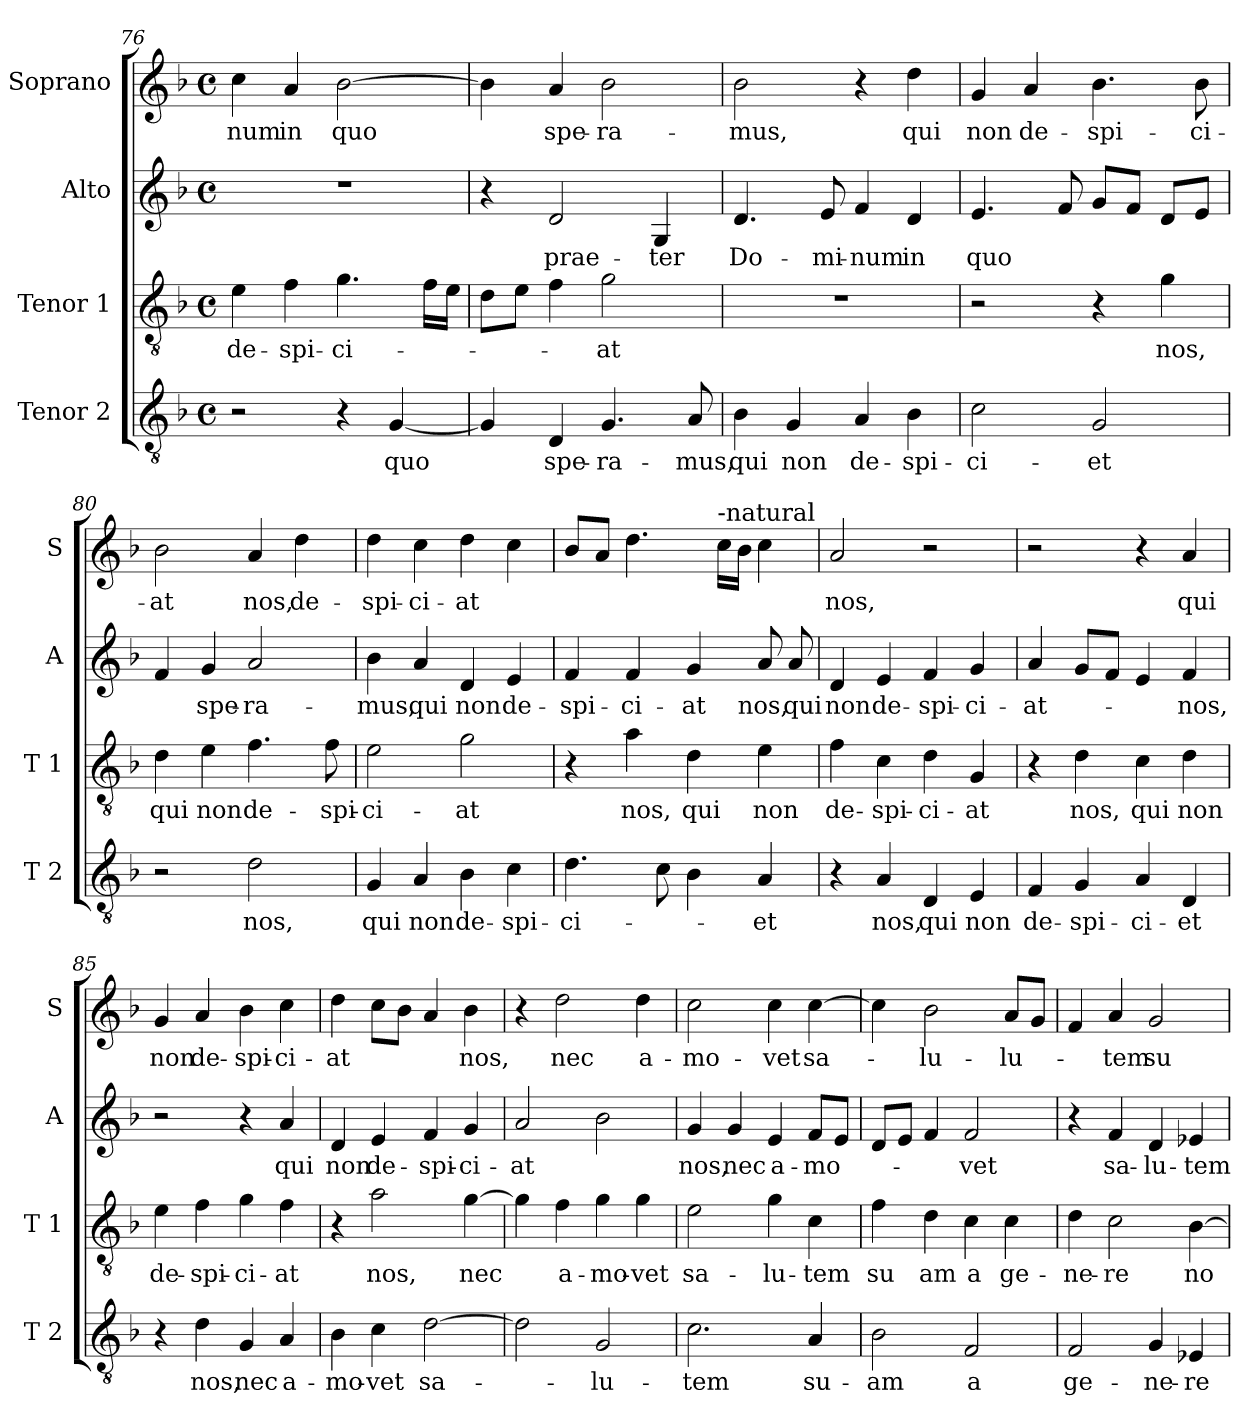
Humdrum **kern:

**kern	**text	**kern	**text	**kern	**text	**kern	**text
*part4	*part4	*part3	*part3	*part2	*part2	*part1	*part1
*staff4	*staff4	*staff3	*staff3	*staff2	*staff2	*staff1	*staff1
*I"Tenor 2	*	*I"Tenor 1	*	*I"Alto	*	*I"Soprano	*
*I'T 2	*	*I'T 1	*	*I'A	*	*I'S	*
*clefGv2	*	*clefGv2	*	*clefG2	*	*clefG2	*
*k[b-]	*	*k[b-]	*	*k[b-]	*	*k[b-]	*
*F:	*	*F:	*	*F:	*	*F:	*
*M4/4	*	*M4/4	*	*M4/4	*	*M4/4	*
*met(c)	*	*met(c)	*	*met(c)	*	*met(c)	*
=76	=76	=76	=76	=76	=76	=76	=76
!	!	!	!LO:LY:b	!	!	!	!LO:LY:b
2r	.	4e\	de-	1r	.	4cc\	-num
!	!	!	!LO:LY:b	!	!	!	!LO:LY:b
.	.	4f\	-spi-	.	.	4a/	in
!	!	!	!LO:LY:b	!	!	!	!LO:LY:b
4r	.	4.g\	-ci-	.	.	[2b-\	quo
!	!LO:LY:b	!	!	!	!	!	!
[4G/	quo	.	.	.	.	.	.
.	.	16f\LL	.	.	.	.	.
.	.	16e\JJ	.	.	.	.	.
=77	=77	=77	=77	=77	=77	=77	=77
4G/]	.	8d\L	.	4r	.	4b-\]	.
.	.	8e\J	.	.	.	.	.
!	!LO:LY:b	!	!	!	!LO:LY:b	!	!LO:LY:b
4D/	spe-	4f\	.	2d/	prae-	4a/	spe-
!	!LO:LY:b	!	!LO:LY:b	!	!	!	!LO:LY:b
4.G/	-ra-	2g\	-at	.	.	2b-\	-ra-
!	!	!	!	!	!LO:LY:b	!	!
.	.	.	.	4G/	-ter	.	.
!	!LO:LY:b	!	!	!	!	!	!
8A/	-mus,	.	.	.	.	.	.
=78	=78	=78	=78	=78	=78	=78	=78
!	!LO:LY:b	!	!	!	!LO:LY:b	!	!LO:LY:b
4B-\	qui	1r	.	4.d/	Do-	2b-\	-mus,
!	!LO:LY:b	!	!	!	!	!	!
4G/	non	.	.	.	.	.	.
!	!	!	!	!	!LO:LY:b	!	!
.	.	.	.	8e/	-mi-	.	.
!	!LO:LY:b	!	!	!	!LO:LY:b	!	!
4A/	de-	.	.	4f/	-num	4r	.
!	!LO:LY:b	!	!	!	!LO:LY:b	!	!LO:LY:b
4B-\	-spi-	.	.	4d/	in	4dd\	qui
=79	=79	=79	=79	=79	=79	=79	=79
!	!LO:LY:b	!	!	!	!LO:LY:b	!	!LO:LY:b
2c\	-ci-	2r	.	4.e/	quo	4g/	non
!	!	!	!	!	!	!	!LO:LY:b
.	.	.	.	.	.	4a/	de-
.	.	.	.	8f/	.	.	.
!	!LO:LY:b	!	!	!	!	!	!LO:LY:b
2G/	-et	4r	.	8g/L	.	4.b-\	-spi-
.	.	.	.	8f/J	.	.	.
!	!	!	!LO:LY:b	!	!	!	!
.	.	4g\	nos,	8d/L	.	.	.
!	!	!	!	!	!	!	!LO:LY:b
.	.	.	.	8e/J	.	8b-\	-ci-
!!LO:LB:g=z
=80	=80	=80	=80	=80	=80	=80	=80
!	!	!	!LO:LY:b	!	!	!	!LO:LY:b
2r	.	4d\	qui	4f/	.	2b-\	-at
!	!	!	!LO:LY:b	!	!LO:LY:b	!	!
.	.	4e\	non	4g/	spe-	.	.
!	!LO:LY:b	!	!LO:LY:b	!	!LO:LY:b	!	!LO:LY:b
2d\	nos,	4.f\	de-	2a/	-ra-	4a/	nos,
!	!	!	!	!	!	!	!LO:LY:b
.	.	.	.	.	.	4dd\	de-
!	!	!	!LO:LY:b	!	!	!	!
.	.	8f\	-spi-	.	.	.	.
=81	=81	=81	=81	=81	=81	=81	=81
!	!LO:LY:b	!	!LO:LY:b	!	!LO:LY:b	!	!LO:LY:b
4G/	qui	2e\	-ci-	4b-\	-mus,	4dd\	-spi-
!	!LO:LY:b	!	!	!	!LO:LY:b	!	!LO:LY:b
4A/	non	.	.	4a/	qui	4cc\	-ci-
!	!LO:LY:b	!	!LO:LY:b	!	!LO:LY:b	!	!LO:LY:b
4B-\	de-	2g\	-at	4d/	non	4dd\	-at
!	!LO:LY:b	!	!	!	!LO:LY:b	!	!
4c\	-spi-	.	.	4e/	de-	4cc\	.
=82	=82	=82	=82	=82	=82	=82	=82
!	!LO:LY:b	!	!	!	!LO:LY:b	!	!
4.d\	-ci-	4r	.	4f/	-spi-	8b-/L	.
.	.	.	.	.	.	8a/J	.
!	!	!	!LO:LY:b	!	!LO:LY:b	!	!
.	.	4a\	nos,	4f/	-ci-	4.dd\	.
8c\	.	.	.	.	.	.	.
!	!	!	!LO:LY:b	!	!LO:LY:b	!	!
4B-\	.	4d\	qui	4g/	-at	.	.
!	!	!	!	!	!	!LO:TX:a:t=-natural	!
.	.	.	.	.	.	16cc\LL	.
.	.	.	.	.	.	16b-\JJ	.
!	!LO:LY:b	!	!LO:LY:b	!	!LO:LY:b	!	!
4A/	-et	4e\	non	8a/	nos,	4cc\	.
!	!	!	!	!	!LO:LY:b	!	!
.	.	.	.	8a/	qui	.	.
=83	=83	=83	=83	=83	=83	=83	=83
!	!	!	!LO:LY:b	!	!LO:LY:b	!	!LO:LY:b
4r	.	4f\	de-	4d/	non	2a/	nos,
!	!LO:LY:b	!	!LO:LY:b	!	!LO:LY:b	!	!
4A/	nos,	4c\	-spi-	4e/	de-	.	.
!	!LO:LY:b	!	!LO:LY:b	!	!LO:LY:b	!	!
4D/	qui	4d\	-ci-	4f/	-spi-	2r	.
!	!LO:LY:b	!	!LO:LY:b	!	!LO:LY:b	!	!
4E/	non	4G/	-at	4g/	-ci-	.	.
=84	=84	=84	=84	=84	=84	=84	=84
!	!LO:LY:b	!	!	!	!LO:LY:b	!	!
4F/	de-	4r	.	4a/	-at-	2r	.
!	!LO:LY:b	!	!LO:LY:b	!	!	!	!
4G/	-spi-	4d\	nos,	8g/L	.	.	.
.	.	.	.	8f/J	.	.	.
!	!LO:LY:b	!	!LO:LY:b	!	!	!	!
4A/	-ci-	4c\	qui	4e/	.	4r	.
!	!LO:LY:b	!	!LO:LY:b	!	!LO:LY:b	!	!LO:LY:b
4D/	-et	4d\	non	4f/	-nos,	4a/	qui
=85	=85	=85	=85	=85	=85	=85	=85
!	!	!	!LO:LY:b	!	!	!	!LO:LY:b
4r	.	4e\	de-	2r	.	4g/	non
!	!LO:LY:b	!	!LO:LY:b	!	!	!	!LO:LY:b
4d\	nos,	4f\	-spi-	.	.	4a/	de-
!	!LO:LY:b	!	!LO:LY:b	!	!	!	!LO:LY:b
4G/	nec	4g\	-ci-	4r	.	4b-\	-spi-
!	!LO:LY:b	!	!LO:LY:b	!	!LO:LY:b	!	!LO:LY:b
4A/	a-	4f\	-at	4a/	qui	4cc\	-ci-
!!LO:PB:g=z
=86	=86	=86	=86	=86	=86	=86	=86
!	!LO:LY:b	!	!	!	!LO:LY:b	!	!LO:LY:b
4B-\	-mo-	4r	.	4d/	non	4dd\	-at
!	!LO:LY:b	!	!LO:LY:b	!	!LO:LY:b	!	!
4c\	-vet	2a\	nos,	4e/	de-	8cc\L	.
.	.	.	.	.	.	8b-\J	.
!	!LO:LY:b	!	!	!	!LO:LY:b	!	!
[2d\	sa-	.	.	4f/	-spi-	4a/	.
!	!	!	!LO:LY:b	!	!LO:LY:b	!	!LO:LY:b
.	.	[4g\	nec	4g/	-ci-	4b-\	nos,
=87	=87	=87	=87	=87	=87	=87	=87
!	!	!	!	!	!LO:LY:b	!	!
2d\]	.	4g\]	.	2a/	-at	4r	.
!	!	!	!LO:LY:b	!	!	!	!LO:LY:b
.	.	4f\	a-	.	.	2dd\	nec
!	!LO:LY:b	!	!LO:LY:b	!	!	!	!
2G/	-lu-	4g\	-mo-	2b-\	.	.	.
!	!	!	!LO:LY:b	!	!	!	!LO:LY:b
.	.	4g\	-vet	.	.	4dd\	a-
=88	=88	=88	=88	=88	=88	=88	=88
!	!LO:LY:b	!	!LO:LY:b	!	!LO:LY:b	!	!LO:LY:b
2.c\	-tem	2e\	sa-	4g/	nos,	2cc\	-mo-
!	!	!	!	!	!LO:LY:b	!	!
.	.	.	.	4g/	nec	.	.
!	!	!	!LO:LY:b	!	!LO:LY:b	!	!LO:LY:b
.	.	4g\	-lu-	4e/	a-	4cc\	-vet
!	!LO:LY:b	!	!LO:LY:b	!	!LO:LY:b	!	!LO:LY:b
4A/	su-	4c\	-tem	8f/L	-mo-	[4cc\	sa-
.	.	.	.	8e/J	.	.	.
=89	=89	=89	=89	=89	=89	=89	=89
!	!LO:LY:b	!	!LO:LY:b	!	!	!	!
2B-\	-am	4f\	su	8d/L	.	4cc\]	.
.	.	.	.	8e/J	.	.	.
!	!	!	!LO:LY:b	!	!	!	!LO:LY:b
.	.	4d\	am	4f/	.	2b-\	-lu-
!	!LO:LY:b	!	!LO:LY:b	!	!LO:LY:b	!	!
2F/	a	4c\	a	2f/	-vet	.	.
!	!	!	!LO:LY:b	!	!	!	!LO:LY:b
.	.	4c\	ge-	.	.	8a/L	-lu-
.	.	.	.	.	.	8g/J	.
=90	=90	=90	=90	=90	=90	=90	=90
!	!LO:LY:b	!	!LO:LY:b	!	!	!	!
2F/	ge-	4d\	-ne-	4r	.	4f/	.
!	!	!	!LO:LY:b	!	!LO:LY:b	!	!LO:LY:b
.	.	2c\	-re	4f/	sa-	4a/	-tem
!	!LO:LY:b	!	!	!	!LO:LY:b	!	!LO:LY:b
4G/	-ne-	.	.	4d/	-lu-	2g/	su-
!	!LO:LY:b	!	!LO:LY:b	!	!LO:LY:b	!	!
4E-X/	-re	[4B-\	no-	4e-X/	-tem	.	.
=	=	=	=	=	=	=	=
*-	*-	*-	*-	*-	*-	*-	*-
